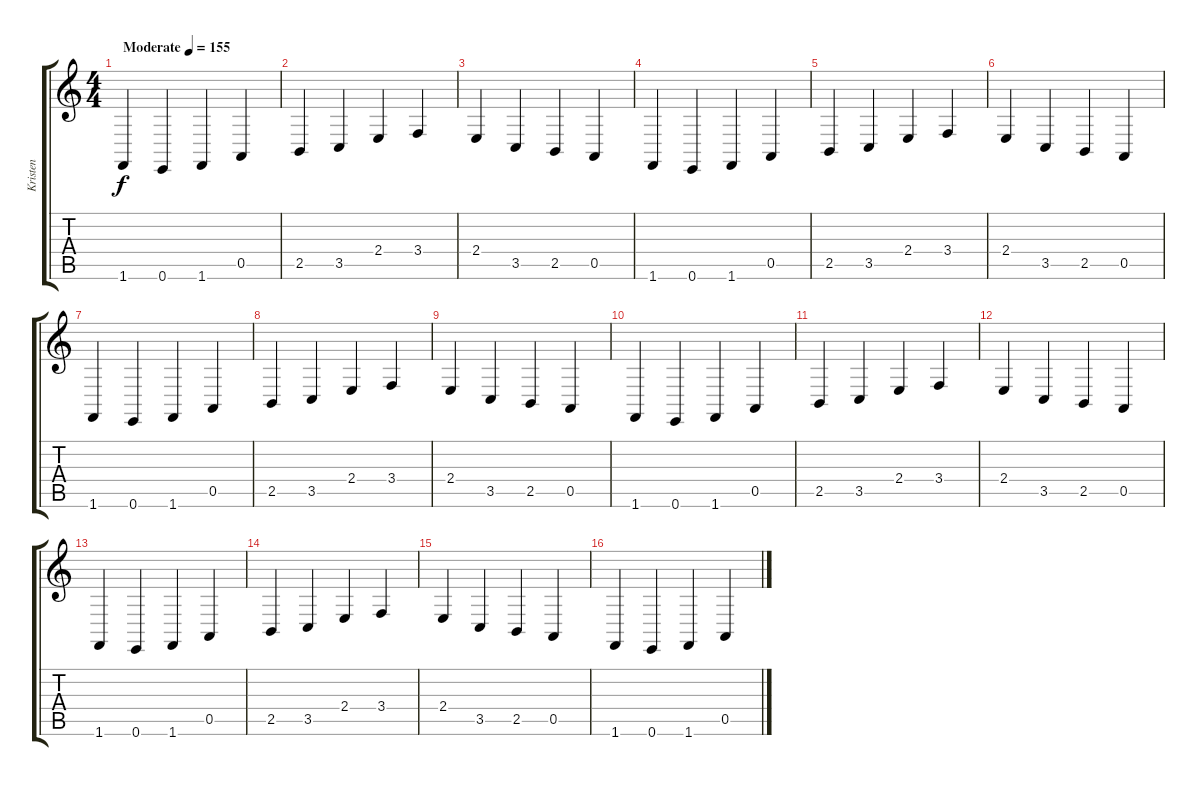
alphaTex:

\track ("Kristen" "Kristen") {instrument harpsichord}
\staff {score tabs}
\tuning (E4 B3 G3 D3 A2 E2) {hide}
\ts (4 4)
\tempo (155 "Moderate")
\clef g2
\ks c
1.6.4{dy f instrument harpsichord} 0.6.4 1.6.4 0.5.4 |
2.5.4 3.5.4 2.4.4 3.4.4 |
2.4.4 3.5.4 2.5.4 0.5.4 |
1.6.4 0.6.4 1.6.4 0.5.4 |
2.5.4 3.5.4 2.4.4 3.4.4 |
2.4.4 3.5.4 2.5.4 0.5.4 |
1.6.4 0.6.4 1.6.4 0.5.4 |
2.5.4 3.5.4 2.4.4 3.4.4 |
2.4.4 3.5.4 2.5.4 0.5.4 |
1.6.4 0.6.4 1.6.4 0.5.4 |
2.5.4 3.5.4 2.4.4 3.4.4 |
2.4.4 3.5.4 2.5.4 0.5.4 |
1.6.4 0.6.4 1.6.4 0.5.4 |
2.5.4 3.5.4 2.4.4 3.4.4 |
2.4.4 3.5.4 2.5.4 0.5.4 |
1.6.4 0.6.4 1.6.4 0.5.4
